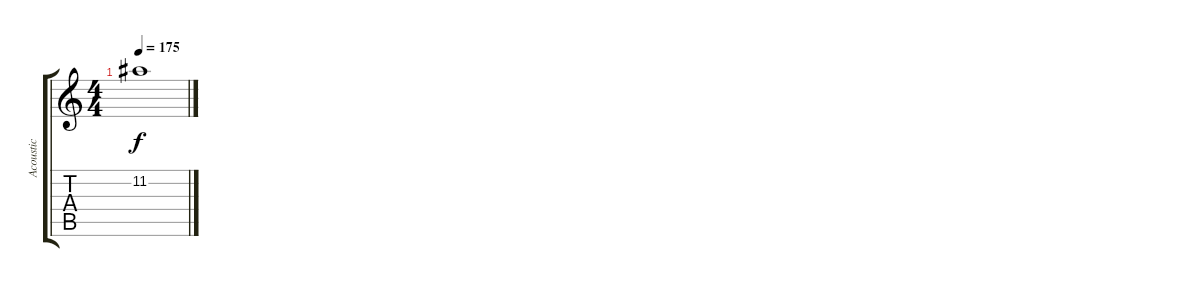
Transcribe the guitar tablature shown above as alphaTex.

\track ("Acoustic" "Acoustic") {instrument acousticguitarsteel}
\staff {score tabs}
\tuning (E4 B3 G3 D3 A2 E2) {hide}
\ts (4 4)
\tempo 175
\clef g2
\ks c
11.2.1{dy f}
